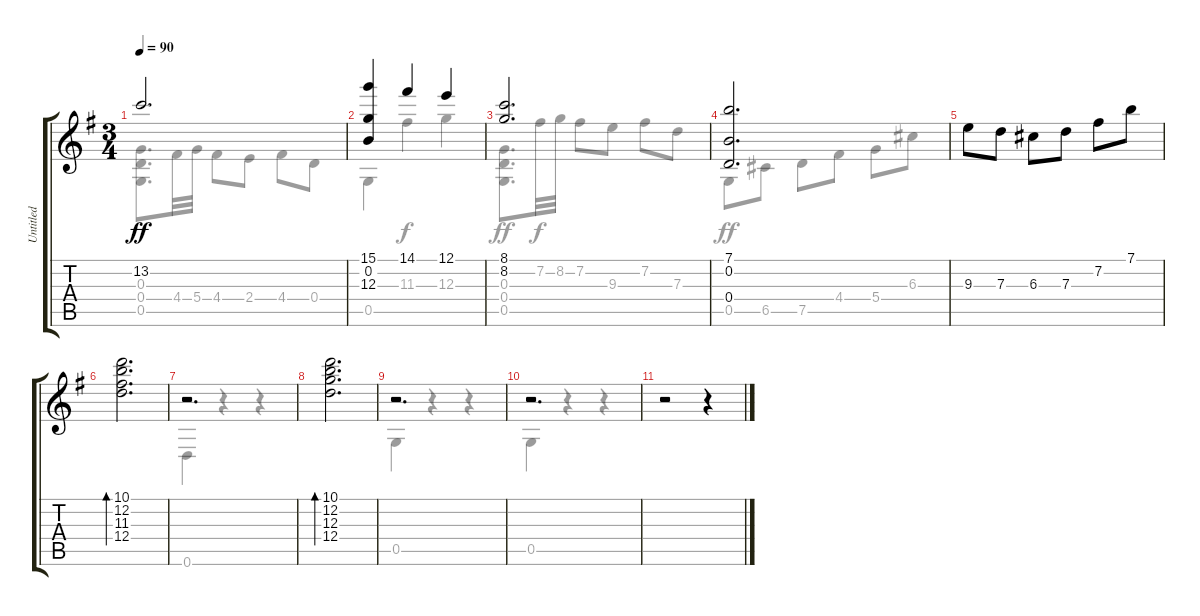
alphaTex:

\track ("Untitled" "Untitled") {instrument acousticguitarnylon}
\staff {score tabs}
\tuning (E4 B3 G3 D3 G2 D2) {hide}
\voice
\ts (3 4)
\tempo 90
\clef g2
\ks g
13.2.2{d dy ff} |
(15.1 0.2 12.3).4 14.1.4 12.1.4 |
(8.1 8.2).2{d} |
(7.1 0.2 0.4).2{d} |
9.3.8 7.3.8 6.3.8 7.3.8 7.2.8 7.1.8 |
(10.1 12.2 11.3 12.4).2{d bd 30} |
r.2{d} |
(10.1 12.2 12.3 12.4).2{d bd 30} |
r.2{d} |
r.2{d} |
r.2 r.4
\voice
\clef g2
\ottava regular
\simile none
\ks g
(0.3 0.4 0.5).8{d dy ff} 4.4.32 5.4.32 4.4.8 2.4.8 4.4.8 0.4.8 |
0.5.4 11.3.4{dy f} 12.3.4 |
(0.3 0.4 0.5).8{d dy ff} 7.2.32{dy f} 8.2.32 7.2.8 9.3.8 7.2.8 7.3.8 |
0.5.8{dy ff} 6.5.8 7.5.8 4.4.8 5.4.8 6.3.8 |
|
|
0.6.4 r.4 r.4 |
|
0.5.4 r.4 r.4 |
0.5.4 r.4 r.4 |
